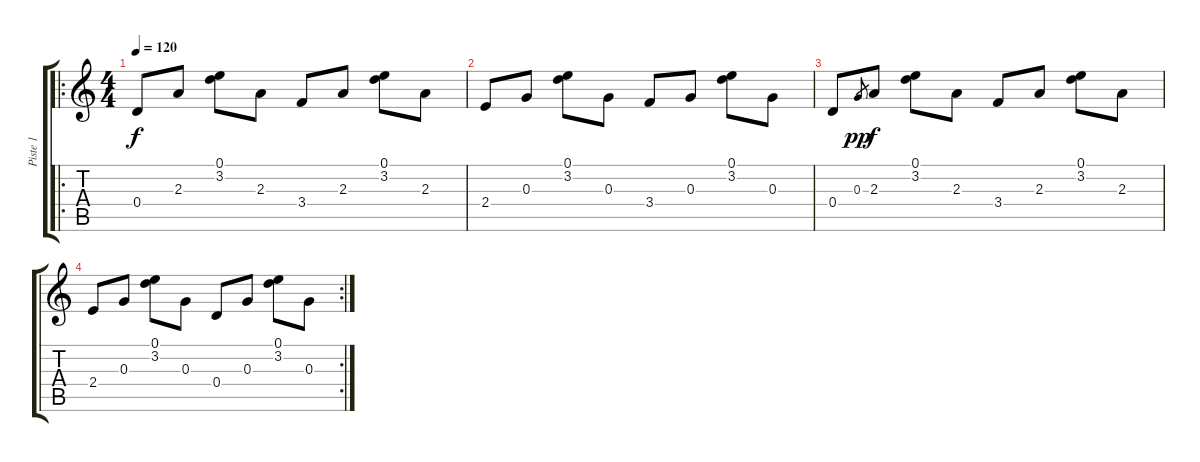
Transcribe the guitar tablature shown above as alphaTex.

\track ("Piste 1" "Piste 1") {instrument electricguitarclean}
\staff {score tabs}
\tuning (E4 B3 G3 D3 A2 E2) {hide}
\ro
\ts (4 4)
\tempo 120
\clef g2
\ks c
0.4.8{dy f} 2.3.8 (0.1 3.2).8 2.3.8 3.4.8 2.3.8 (0.1 3.2).8 2.3.8 |
2.4.8 0.3.8 (0.1 3.2).8 0.3.8 3.4.8 0.3.8 (0.1 3.2).8 0.3.8 |
0.4.8 0.3.8{gr dy pp} 2.3.8{dy f} (0.1 3.2).8 2.3.8 3.4.8 2.3.8 (0.1 3.2).8 2.3.8 |
\rc 2
2.4.8 0.3.8 (0.1 3.2).8 0.3.8 0.4.8 0.3.8 (0.1 3.2).8 0.3.8
